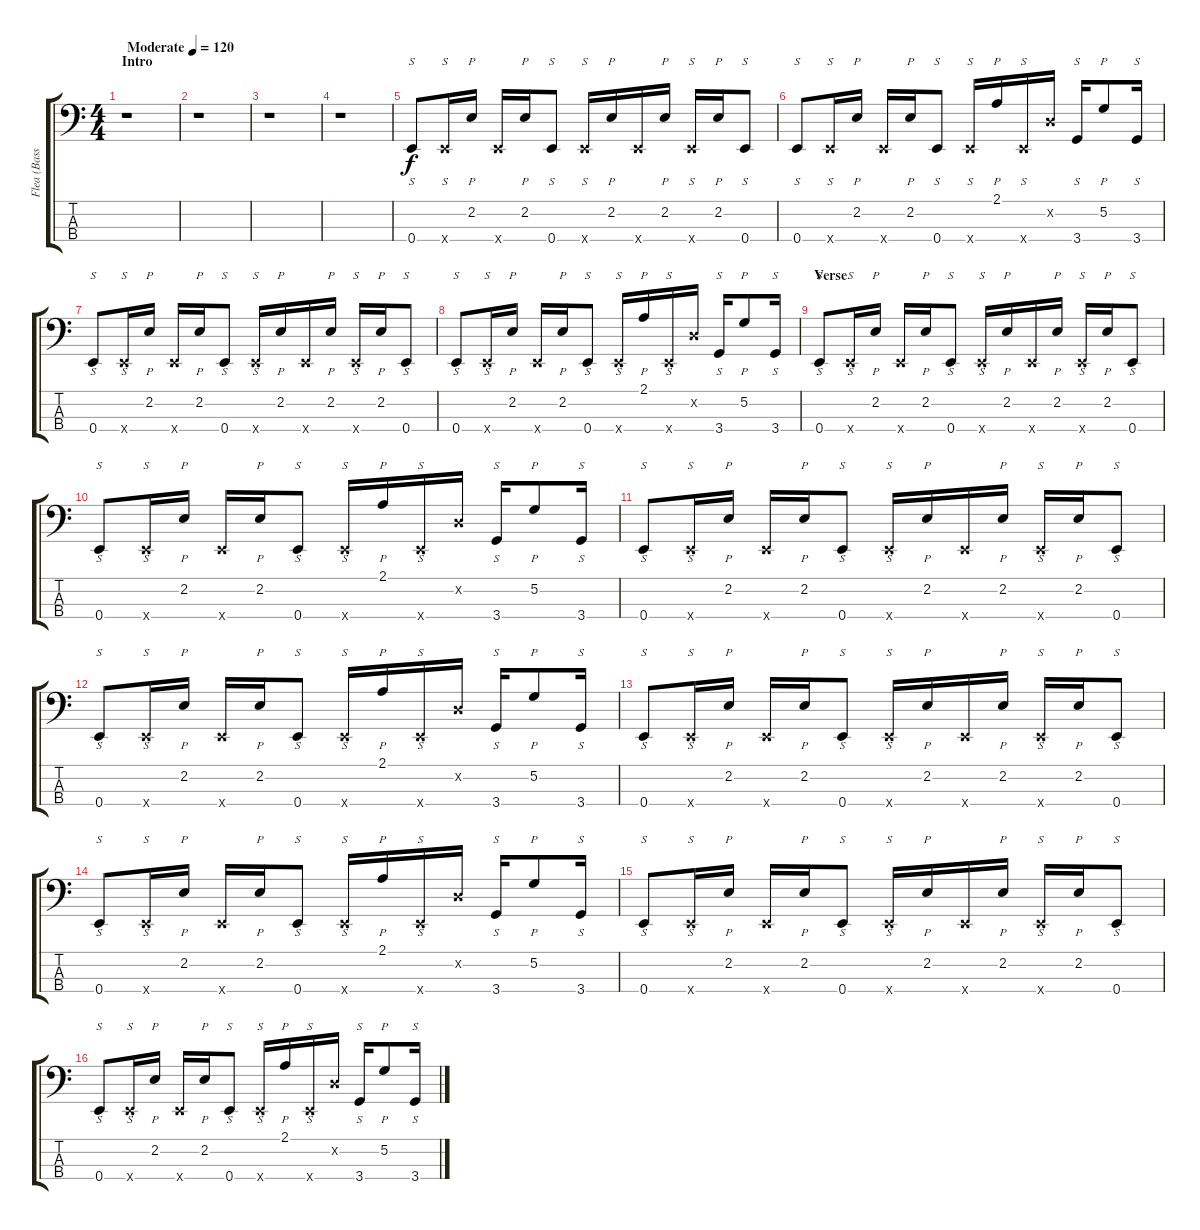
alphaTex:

\track ("Flea (Bass)" "Flea (Bass") {instrument slapbass1}
\staff {score tabs}
\tuning (G2 D2 A1 E1) {hide}
\ts (4 4)
\section ("" "Intro")
\tempo (120 "Moderate")
\clef f4
\ks c
r.1{dy f instrument slapbass1} |
r.1 |
r.1 |
r.1 |
0.4.8{s} 0.4{x}.16{s} 2.2.16{p} 0.4{x}.16 2.2.16{p} 0.4.8{s} 0.4{x}.16{s} 2.2.16{p} 0.4{x}.16 2.2.16{p} 0.4{x}.16{s} 2.2.16{p} 0.4.8{s} |
0.4.8{s} 0.4{x}.16{s} 2.2.16{p} 0.4{x}.16 2.2.16{p} 0.4.8{s} 0.4{x}.16{s} 2.1.16{p} 0.4{x}.16{s} 0.2{x}.16 3.4.16{s} 5.2.8{p} 3.4.16{s} |
0.4.8{s} 0.4{x}.16{s} 2.2.16{p} 0.4{x}.16 2.2.16{p} 0.4.8{s} 0.4{x}.16{s} 2.2.16{p} 0.4{x}.16 2.2.16{p} 0.4{x}.16{s} 2.2.16{p} 0.4.8{s} |
0.4.8{s} 0.4{x}.16{s} 2.2.16{p} 0.4{x}.16 2.2.16{p} 0.4.8{s} 0.4{x}.16{s} 2.1.16{p} 0.4{x}.16{s} 0.2{x}.16 3.4.16{s} 5.2.8{p} 3.4.16{s} |
\section ("" "Verse")
0.4.8{s} 0.4{x}.16{s} 2.2.16{p} 0.4{x}.16 2.2.16{p} 0.4.8{s} 0.4{x}.16{s} 2.2.16{p} 0.4{x}.16 2.2.16{p} 0.4{x}.16{s} 2.2.16{p} 0.4.8{s} |
0.4.8{s} 0.4{x}.16{s} 2.2.16{p} 0.4{x}.16 2.2.16{p} 0.4.8{s} 0.4{x}.16{s} 2.1.16{p} 0.4{x}.16{s} 0.2{x}.16 3.4.16{s} 5.2.8{p} 3.4.16{s} |
0.4.8{s} 0.4{x}.16{s} 2.2.16{p} 0.4{x}.16 2.2.16{p} 0.4.8{s} 0.4{x}.16{s} 2.2.16{p} 0.4{x}.16 2.2.16{p} 0.4{x}.16{s} 2.2.16{p} 0.4.8{s} |
0.4.8{s} 0.4{x}.16{s} 2.2.16{p} 0.4{x}.16 2.2.16{p} 0.4.8{s} 0.4{x}.16{s} 2.1.16{p} 0.4{x}.16{s} 0.2{x}.16 3.4.16{s} 5.2.8{p} 3.4.16{s} |
0.4.8{s} 0.4{x}.16{s} 2.2.16{p} 0.4{x}.16 2.2.16{p} 0.4.8{s} 0.4{x}.16{s} 2.2.16{p} 0.4{x}.16 2.2.16{p} 0.4{x}.16{s} 2.2.16{p} 0.4.8{s} |
0.4.8{s} 0.4{x}.16{s} 2.2.16{p} 0.4{x}.16 2.2.16{p} 0.4.8{s} 0.4{x}.16{s} 2.1.16{p} 0.4{x}.16{s} 0.2{x}.16 3.4.16{s} 5.2.8{p} 3.4.16{s} |
0.4.8{s} 0.4{x}.16{s} 2.2.16{p} 0.4{x}.16 2.2.16{p} 0.4.8{s} 0.4{x}.16{s} 2.2.16{p} 0.4{x}.16 2.2.16{p} 0.4{x}.16{s} 2.2.16{p} 0.4.8{s} |
0.4.8{s} 0.4{x}.16{s} 2.2.16{p} 0.4{x}.16 2.2.16{p} 0.4.8{s} 0.4{x}.16{s} 2.1.16{p} 0.4{x}.16{s} 0.2{x}.16 3.4.16{s} 5.2.8{p} 3.4.16{s}
